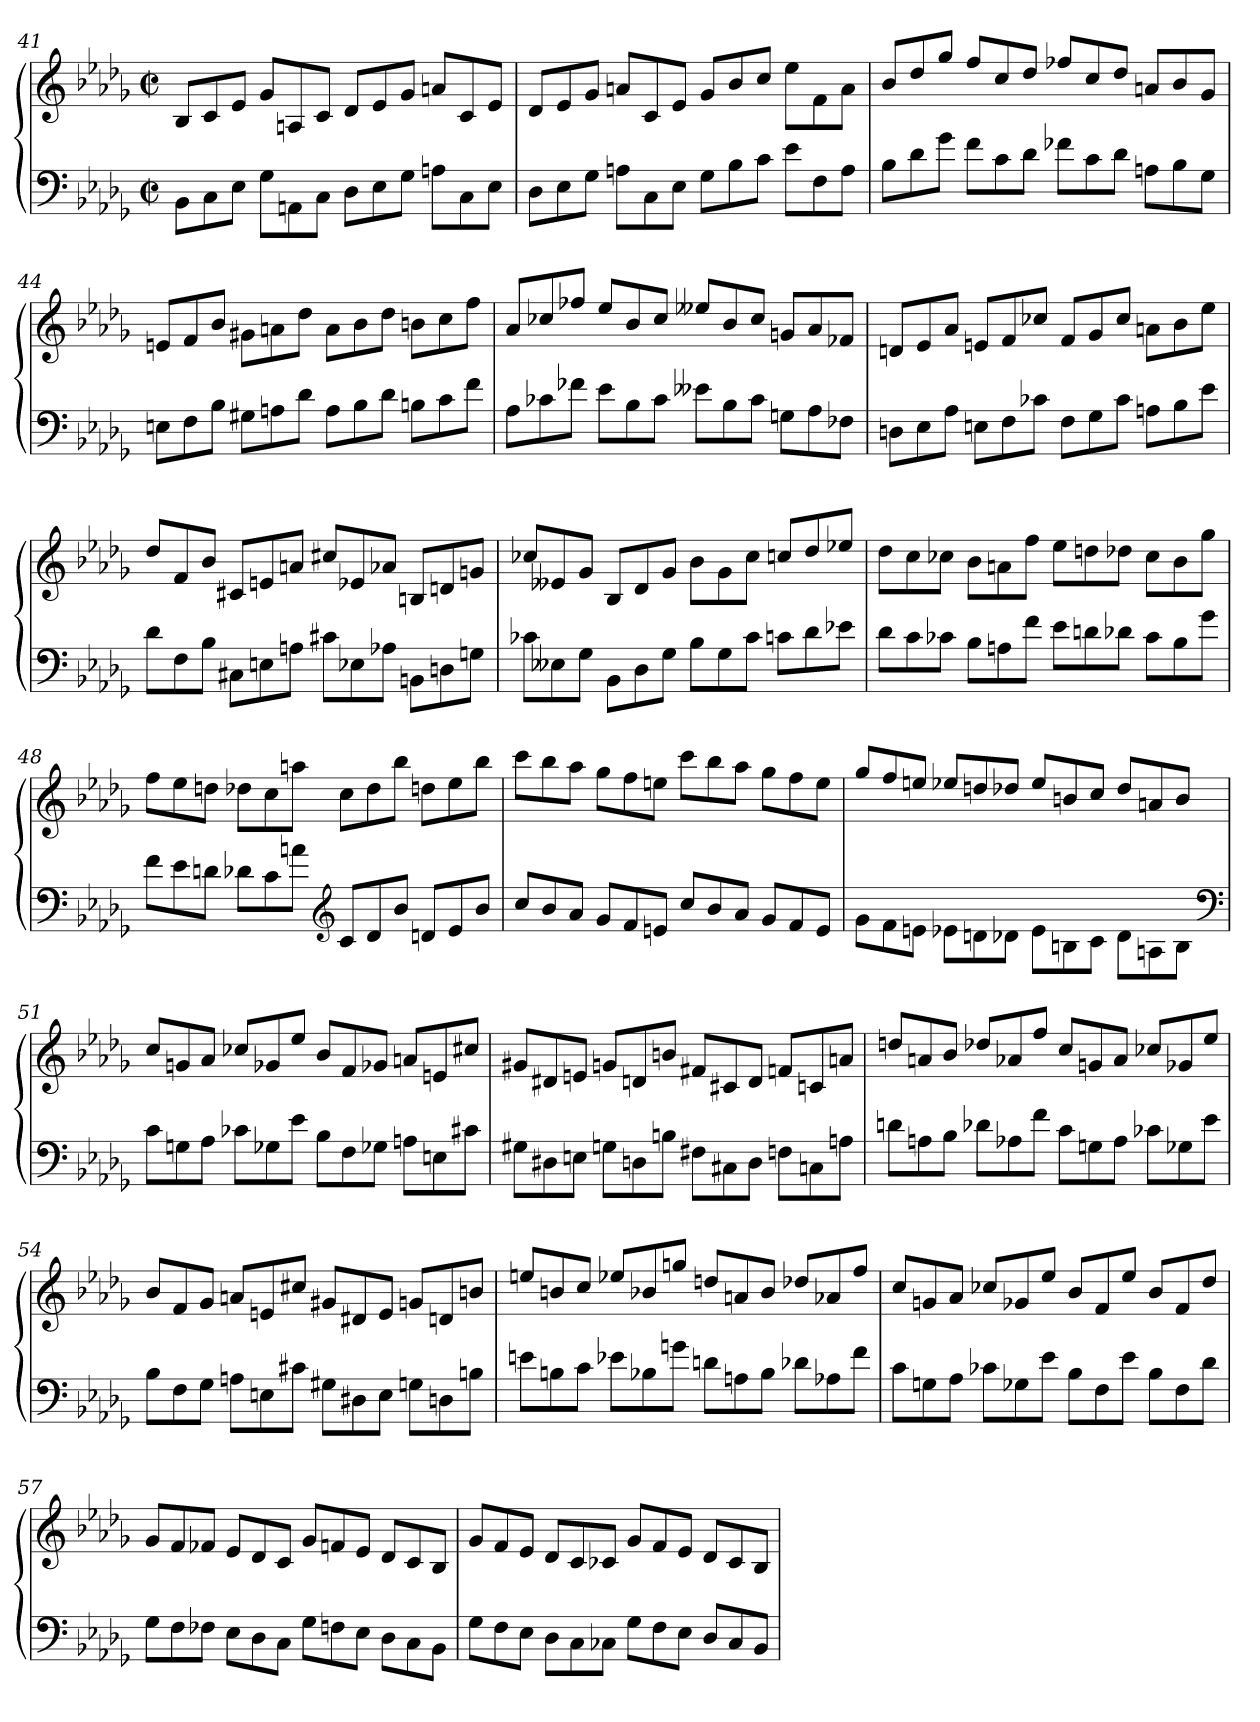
**kern	**kern
*part1	*part1
*staff2	*staff1
*clefF4	*clefG2
*k[b-e-a-d-g-]	*k[b-e-a-d-g-]
*b-:	*b-:
*M2/2	*M2/2
*met(c|)	*met(c|)
*Xtuplet	*Xtuplet
=41	=41
12BB-\L	12B-/L
12C	12c
12E-J	12e-J
12G-L	12g-L
12AAn\	12An/
12CJ	12cJ
12D-L	12d-L
12E-	12e-
12G-J	12g-J
12AnL	12anL
12C	12c
12E-J	12e-J
=42	=42
12D-L	12d-L
12E-	12e-
12G-J	12g-J
12AnL	12anL
12C	12c
12E-J	12e-J
12G-L	12g-L
12B-	12b-
12cJ	12ccJ
12e-L	12ee-L
12F	12f
12AJ	12aJ
=43	=43
12B-\L	12b-/L
12d-\	12dd-/
12g-\J	12gg-/J
12f\L	12ff/L
12c\	12cc/
12d-\J	12dd-/J
12f-X\L	12ff-X/L
12c\	12cc/
12d-\J	12dd-/J
12AnL	12anL
12B-	12b-
12G-J	12g-J
=44	=44
12EnL	12enL
12F	12f
12B-J	12b-J
12G#XL	12g#XL
12An	12an
12d-J	12dd-J
12AL	12aL
12B-	12b-
12d-J	12dd-J
12BnL	12bnL
12c	12cc
12fJ	12ffJ
=45	=45
12A-\L	12a-/L
12c-X\	12cc-X/
12f-X\J	12ff-X/J
12e-\L	12ee-/L
12B-\	12b-/
12c-\J	12cc-/J
12e--X\L	12ee--X/L
12B-\	12b-/
12c-\J	12cc-/J
12GnL	12gnL
12A-	12a-
12F-XJ	12f-XJ
=46	=46
12DnL	12dnL
12E-	12e-
12A-J	12a-J
12EnL	12enL
12F	12f
12c-XJ	12cc-XJ
12FL	12fL
12G-	12g-
12c-J	12cc-J
12AnL	12anL
12B-	12b-
12e-J	12ee-J
=	=
12d-L	12dd-L
12F	12f
12B-J	12b-J
12C#XL	12c#XL
12En	12en
12AnJ	12anJ
12c#XL	12cc#XL
12E-X	12e-X
12A-XJ	12a-XJ
12BBnL	12BnL
12Dn	12dn
12GnJ	12gnJ
=	=
12c-XL	12cc-XL
12E--X	12e--X
12G-J	12g-J
12BB-L	12B-L
12D-	12d-
12G-J	12g-J
12B-L	12b-\L
12G-	12g-\
12c-J	12cc-\J
12cnL	12ccnL
12d-\	12dd-/
12e-XJ	12ee-XJ
=47	=47
12d-L	12dd-L
12c	12cc
12c-XJ	12cc-XJ
12B-L	12b-L
12An	12an
12fJ	12ffJ
12e-L	12ee-L
12dn	12ddn
12d-XJ	12dd-XJ
12c-L	12cc-L
12B-	12b-
12g-J	12gg-J
=48	=48
12fL	12ffL
12e-	12ee-
12dnJ	12ddnJ
12d-XL	12dd-XL
12c	12cc
12anJ	12aanJ
*clefG2	*
12cL	12ccL
12d-	12dd-
12b-J	12bb-J
12dnL	12ddnL
12e-	12ee-
12b-J	12bb-J
=49	=49
12cc/L	12cccL
12b-/	12bb-
12a-/J	12aa-J
12g-L	12gg-L
12f	12ff
12enJ	12eenJ
12cc/L	12cccL
12b-/	12bb-
12a-/J	12aa-J
12g-L	12gg-L
12f	12ff
12eJ	12eeJ
=50	=50
12g-\L	12gg-/L
12f\	12ff/
12en\J	12een/J
12e-XL	12ee-X/L
12dn\	12ddn/
12d-XJ	12dd-X/J
12e-\L	12ee-/L
12Bn\	12bn/
12c\J	12cc/J
12d-\L	12dd-/L
12An\	12an/
12B\J	12b/J
*clefF4	*
=51	=51
12cL	12ccL
12Gn	12gn
12A-J	12a-J
12c-XL	12cc-X/L
12G-X	12g-X/
12e-J	12ee-/J
12B-L	12b-L
12F	12f
12G-XJ	12g-XJ
12AnL	12anL
12En	12en
12c#XJ	12cc#XJ
=52	=52
12G#XL	12g#XL
12D#X	12d#X
12EnJ	12enJ
12GnL	12gnL
12Dn	12dn
12BnJ	12bnJ
12F#XL	12f#XL
12C#X	12c#X
12DJ	12dJ
12FnL	12fnL
12Cn	12cn
12AnJ	12anJ
=53	=53
12dnL	12ddn/L
12An	12an/
12B-J	12b-/J
12d-XL	12dd-X/L
12A-X	12a-X/
12f\J	12ff/J
12cL	12ccL
12Gn	12gn
12A-J	12a-J
12c-XL	12cc-X/L
12G-X	12g-X/
12e-J	12ee-/J
=54	=54
12B-L	12b-L
12F	12f
12G-J	12g-J
12AnL	12anL
12En	12en
12c#XJ	12cc#XJ
12G#XL	12g#XL
12D#X	12d#X
12EJ	12eJ
12GnL	12gnL
12Dn	12dn
12BnJ	12bnJ
=55	=55
12en\L	12een/L
12Bn\	12bn/
12c\J	12cc/J
12e-XL	12ee-XL
12B-X	12b-X
12gn\J	12ggn/J
12dn\L	12ddn/L
12An\	12an/
12B-\J	12b-/J
12d-XL	12dd-X/L
12A-X	12a-X/
12f\J	12ff/J
=56	=56
12c\L	12cc/L
12Gn\	12gn/
12A-\J	12a-/J
12c-X\L	12cc-X/L
12G-X\	12g-X/
12e-\J	12ee-/J
12B-L	12b-/L
12F	12f/
12e-J	12ee-/J
12B-L	12b-L
12F	12f
12d-J	12dd-J
=57	=57
12G-L	12g-L
12F	12f
12F-XJ	12f-XJ
12E-L	12e-L
12D-	12d-
12CJ	12cJ
12G-L	12g-L
12Fn	12fn
12E-J	12e-J
12D-\L	12d-L
12C\	12c
12BB-\J	12B-J
=58	=58
12G-L	12g-L
12F	12f
12E-J	12e-J
12D-\L	12d-L
12C\	12c
12C-X\J	12c-XJ
12G-L	12g-L
12F	12f
12E-J	12e-J
12D-L	12d-L
12C-	12c-
12BB-J	12B-J
=	=
*-	*-
